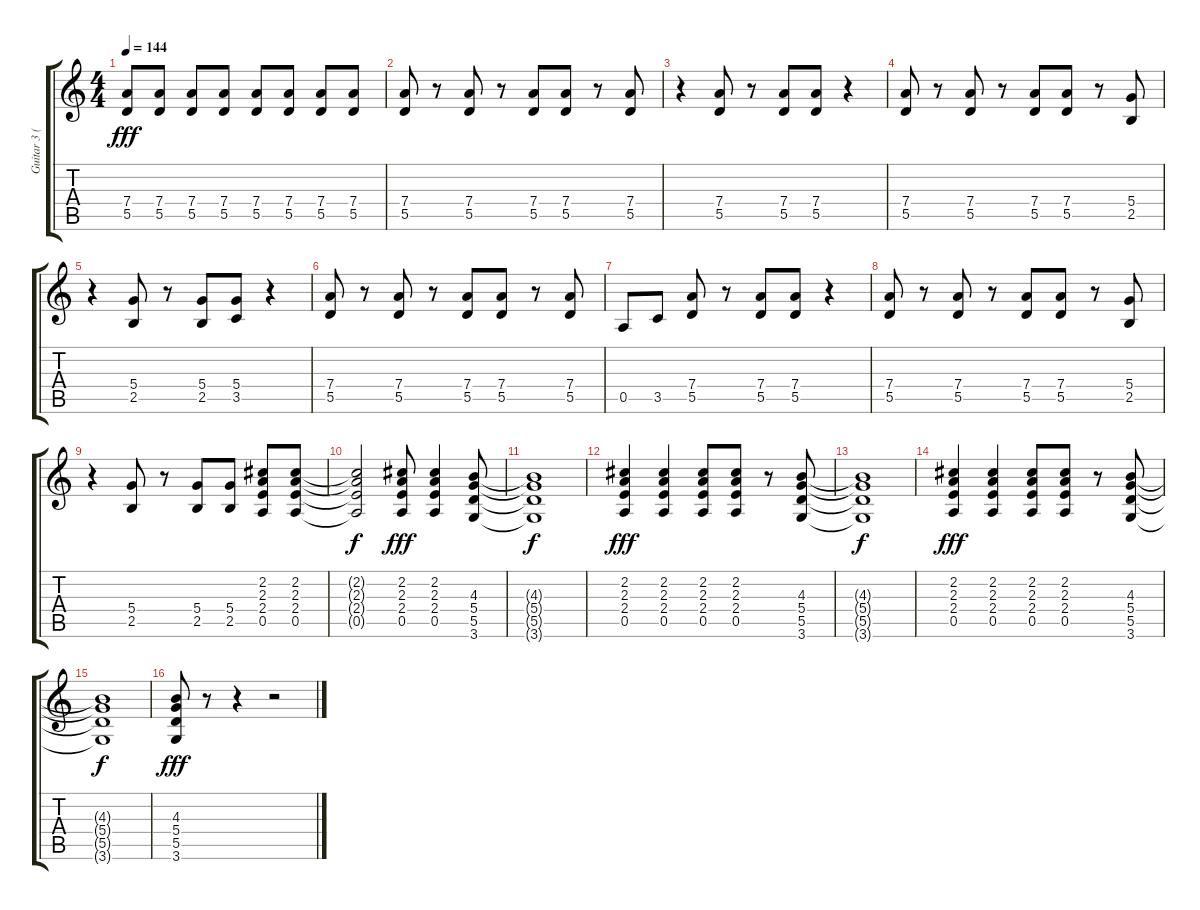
\track ("Guitar 3 (Rhythm)" "Guitar 3 (") {instrument distortionguitar}
\staff {score tabs}
\tuning (E4 B3 G3 D3 A2 E2) {hide}
\ts (4 4)
\tempo 144
\clef g2
\ks c
(7.4 5.5).8{dy fff} (7.4 5.5).8 (7.4 5.5).8 (7.4 5.5).8 (7.4 5.5).8 (7.4 5.5).8 (7.4 5.5).8 (7.4 5.5).8 |
(7.4 5.5).8 r.8 (7.4 5.5).8 r.8 (7.4 5.5).8 (7.4 5.5).8 r.8 (7.4 5.5).8 |
r.4 (7.4 5.5).8 r.8 (7.4 5.5).8 (7.4 5.5).8 r.4 |
(7.4 5.5).8 r.8 (7.4 5.5).8 r.8 (7.4 5.5).8 (7.4 5.5).8 r.8 (5.4 2.5).8 |
r.4 (5.4 2.5).8 r.8 (5.4 2.5).8 (5.4 3.5).8 r.4 |
(7.4 5.5).8 r.8 (7.4 5.5).8 r.8 (7.4 5.5).8 (7.4 5.5).8 r.8 (7.4 5.5).8 |
0.5.8 3.5.8 (7.4 5.5).8 r.8 (7.4 5.5).8 (7.4 5.5).8 r.4 |
(7.4 5.5).8 r.8 (7.4 5.5).8 r.8 (7.4 5.5).8 (7.4 5.5).8 r.8 (5.4 2.5).8 |
r.4 (5.4 2.5).8 r.8 (5.4 2.5).8 (5.4 2.5).8 (2.2 2.3 2.4 0.5).8 (2.2 2.3 2.4 0.5).8 |
(2.2{t} 2.3{t} 2.4{t} 0.5{t}).2{dy f} (2.2 2.3 2.4 0.5).8{dy fff} (2.2 2.3 2.4 0.5).4 (4.3 5.4 5.5 3.6).8 |
(4.3{t} 5.4{t} 5.5{t} 3.6{t}).1{dy f} |
(2.2 2.3 2.4 0.5).4{dy fff} (2.2 2.3 2.4 0.5).4 (2.2 2.3 2.4 0.5).8 (2.2 2.3 2.4 0.5).8 r.8 (4.3 5.4 5.5 3.6).8 |
(4.3{t} 5.4{t} 5.5{t} 3.6{t}).1{dy f} |
(2.2 2.3 2.4 0.5).4{dy fff} (2.2 2.3 2.4 0.5).4 (2.2 2.3 2.4 0.5).8 (2.2 2.3 2.4 0.5).8 r.8 (4.3 5.4 5.5 3.6).8 |
(4.3{t} 5.4{t} 5.5{t} 3.6{t}).1{dy f} |
(4.3 5.4 5.5 3.6).8{dy fff} r.8 r.4 r.2
